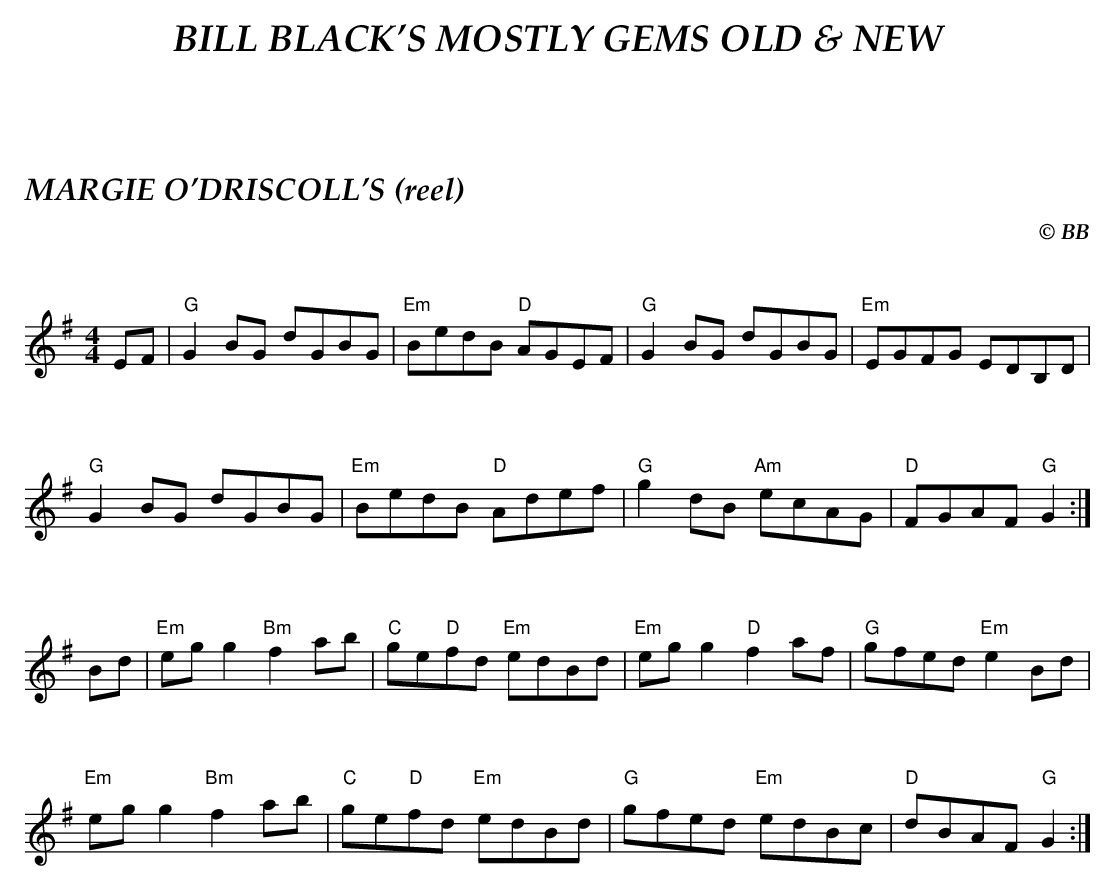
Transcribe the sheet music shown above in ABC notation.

X:1
T:MARGIE O'DRISCOLL'S (reel)
C:© BB
L:1/8
M:4/4
Q:1/4=180
K:G
EF|"G"G2 BG dGBG|"Em"BedB "D"AGEF|"G"G2 BG dGBG|"Em"EGFG EDB,D|
"G"G2 BG dGBG|"Em"BedB "D"Adef|"G"g2 dB "Am"ecAG|"D"FGAF "G"G2 :|
Bd|"Em"egg2 "Bm"f2ab|"C"ge"D"fd "Em"edBd|"Em"egg2 "D"f2af|\
"G"gfed "Em"e2 Bd|
"Em"egg2 "Bm"f2ab|"C"ge"D"fd "Em"edBd|"G"gfed "Em"edBc|"D"dBAF "G"G2 :|
